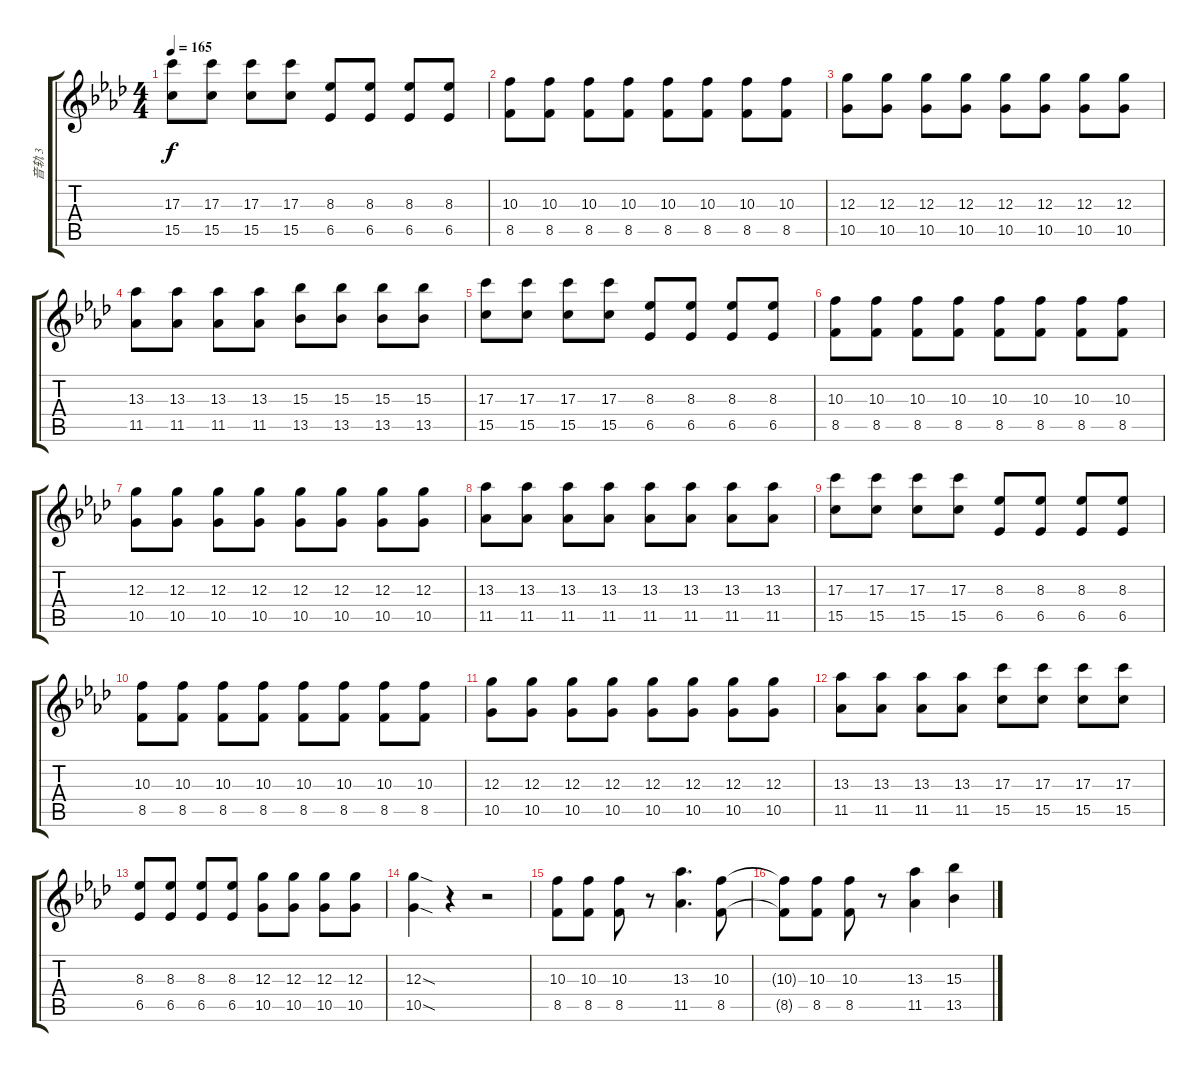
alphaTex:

\track ("音轨 3" "音轨 3") {instrument distortionguitar}
\staff {score tabs}
\tuning (E4 B3 G3 D3 A2 E2) {hide}
\ts (4 4)
\tempo 165
\clef g2
\ks ab
(17.3 15.5).8{dy f} (17.3 15.5).8 (17.3 15.5).8 (17.3 15.5).8 (8.3 6.5).8 (8.3 6.5).8 (8.3 6.5).8 (8.3 6.5).8 |
(10.3 8.5).8 (10.3 8.5).8 (10.3 8.5).8 (10.3 8.5).8 (10.3 8.5).8 (10.3 8.5).8 (10.3 8.5).8 (10.3 8.5).8 |
(12.3 10.5).8 (12.3 10.5).8 (12.3 10.5).8 (12.3 10.5).8 (12.3 10.5).8 (12.3 10.5).8 (12.3 10.5).8 (12.3 10.5).8 |
(13.3 11.5).8 (13.3 11.5).8 (13.3 11.5).8 (13.3 11.5).8 (15.3 13.5).8 (15.3 13.5).8 (15.3 13.5).8 (15.3 13.5).8 |
(17.3 15.5).8 (17.3 15.5).8 (17.3 15.5).8 (17.3 15.5).8 (8.3 6.5).8 (8.3 6.5).8 (8.3 6.5).8 (8.3 6.5).8 |
(10.3 8.5).8 (10.3 8.5).8 (10.3 8.5).8 (10.3 8.5).8 (10.3 8.5).8 (10.3 8.5).8 (10.3 8.5).8 (10.3 8.5).8 |
(12.3 10.5).8 (12.3 10.5).8 (12.3 10.5).8 (12.3 10.5).8 (12.3 10.5).8 (12.3 10.5).8 (12.3 10.5).8 (12.3 10.5).8 |
(13.3 11.5).8 (13.3 11.5).8 (13.3 11.5).8 (13.3 11.5).8 (13.3 11.5).8 (13.3 11.5).8 (13.3 11.5).8 (13.3 11.5).8 |
(17.3 15.5).8 (17.3 15.5).8 (17.3 15.5).8 (17.3 15.5).8 (8.3 6.5).8 (8.3 6.5).8 (8.3 6.5).8 (8.3 6.5).8 |
(10.3 8.5).8 (10.3 8.5).8 (10.3 8.5).8 (10.3 8.5).8 (10.3 8.5).8 (10.3 8.5).8 (10.3 8.5).8 (10.3 8.5).8 |
(12.3 10.5).8 (12.3 10.5).8 (12.3 10.5).8 (12.3 10.5).8 (12.3 10.5).8 (12.3 10.5).8 (12.3 10.5).8 (12.3 10.5).8 |
(13.3 11.5).8 (13.3 11.5).8 (13.3 11.5).8 (13.3 11.5).8 (17.3 15.5).8 (17.3 15.5).8 (17.3 15.5).8 (17.3 15.5).8 |
(8.3 6.5).8 (8.3 6.5).8 (8.3 6.5).8 (8.3 6.5).8 (12.3 10.5).8 (12.3 10.5).8 (12.3 10.5).8 (12.3 10.5).8 |
(12.3{sod} 10.5{sod}).4 r.4 r.2 |
(10.3 8.5).8 (10.3 8.5).8 (10.3 8.5).8 r.8 (13.3 11.5).4{d} (10.3 8.5).8 |
(10.3{t} 8.5{t}).8 (10.3 8.5).8 (10.3 8.5).8 r.8 (13.3 11.5).4 (15.3 13.5).4
